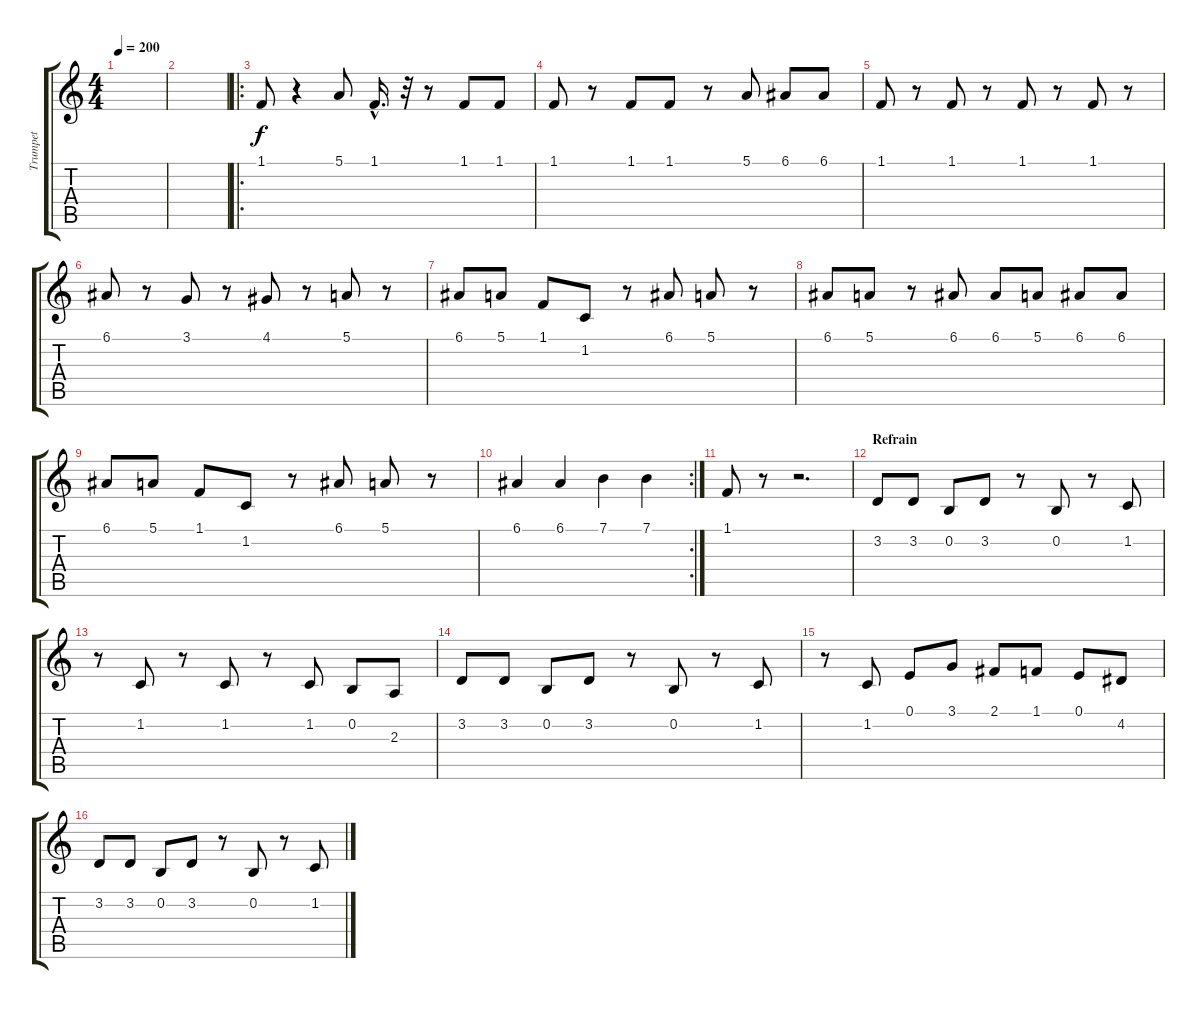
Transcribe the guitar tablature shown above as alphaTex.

\track ("Trumpet" "Trumpet") {instrument trumpet}
\staff {score tabs}
\tuning (E4 B3 G3 D3 A2 E2) {hide}
\ts (4 4)
\tempo 200
\clef g2
\ks c
|
|
\ro
\section ("" "")
1.1.8 r.4 5.1.8 1.1{hac}.16{d} r.32 r.8 1.1.8 1.1.8 |
1.1.8 r.8 1.1.8 1.1.8 r.8 5.1.8 6.1.8 6.1.8 |
1.1.8 r.8 1.1.8 r.8 1.1.8 r.8 1.1.8 r.8 |
6.1.8 r.8 3.1.8 r.8 4.1.8 r.8 5.1.8 r.8 |
6.1.8 5.1.8 1.1.8 1.2.8 r.8 6.1.8 5.1.8 r.8 |
6.1.8 5.1.8 r.8 6.1.8 6.1.8 5.1.8 6.1.8 6.1.8 |
6.1.8 5.1.8 1.1.8 1.2.8 r.8 6.1.8 5.1.8 r.8 |
\rc 2
6.1.4 6.1.4 7.1.4 7.1.4 |
1.1.8 r.8 r.2{d} |
\section ("" "Refrain")
3.2.8 3.2.8 0.2.8 3.2.8 r.8 0.2.8 r.8 1.2.8 |
r.8 1.2.8 r.8 1.2.8 r.8 1.2.8 0.2.8 2.3.8 |
3.2.8 3.2.8 0.2.8 3.2.8 r.8 0.2.8 r.8 1.2.8 |
r.8 1.2.8 0.1.8 3.1.8 2.1.8 1.1.8 0.1.8 4.2.8 |
3.2.8 3.2.8 0.2.8 3.2.8 r.8 0.2.8 r.8 1.2.8
